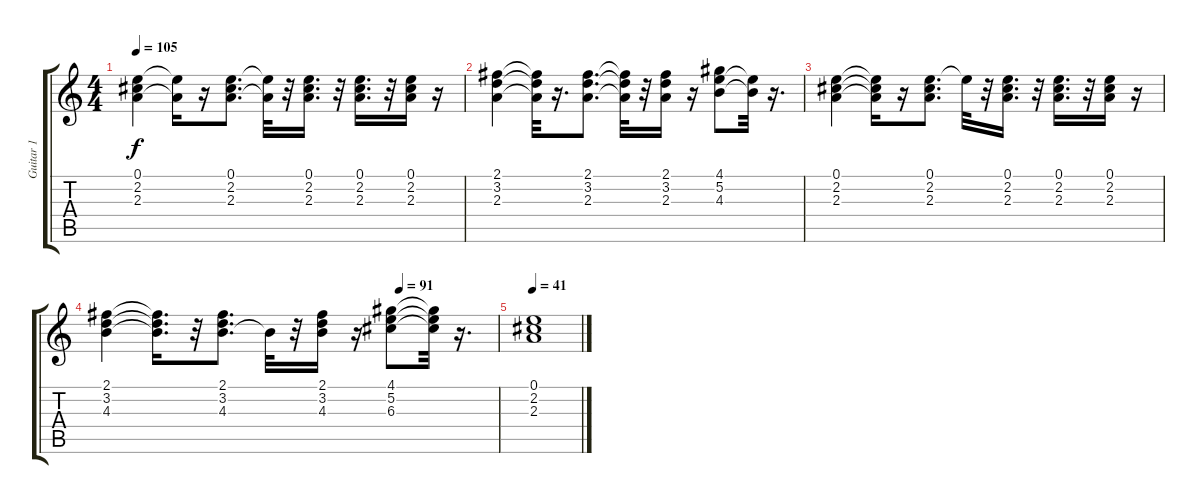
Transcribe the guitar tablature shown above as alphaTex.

\track ("Guitar 1" "Guitar 1") {instrument electricguitarclean}
\staff {score tabs}
\tuning (E4 B3 G3 D3 A2 E2) {hide}
\ts (4 4)
\tempo 105
\clef g2
\ks c
(0.1 2.2 2.3).4{dy f} (0.1{t} 2.3{t}).16 r.16 (0.1 2.2 2.3).8{d} (0.1{t} 2.3{t}).32 r.32 (0.1 2.2 2.3).16{d} r.32 (0.1 2.2 2.3).16{d} r.32 (0.1 2.2 2.3).16 r.16 |
(2.1 3.2 2.3).4{volume 7} (2.1{t} 3.2{t} 2.3{t}).32 r.16{d} (2.1 3.2 2.3).8{d} (2.1{t} 3.2{t} 2.3{t}).32 r.32 (2.1 3.2 2.3).16 r.16 (4.1 5.2 4.3).8 (5.2{t} 4.3{t}).32 r.16{d} |
(0.1 2.2 2.3).4 (0.1{t} 2.2{t} 2.3{t}).16 r.16 (0.1 2.2 2.3).8{d} 0.1{t}.32 r.32 (0.1 2.2 2.3).16{d} r.32 (0.1 2.2 2.3).16{d} r.32 (0.1 2.2 2.3).16 r.16 |
\tempo (91 0.75)
(2.1 3.2 4.3).4 (2.1{t} 3.2{t} 4.3{t}).16{d} r.32 (2.1 3.2 4.3).8{d} 4.3{t}.32 r.32 (2.1 3.2 4.3).16 r.16 (4.1 5.2 6.3).8 (4.1{t} 5.2{t} 6.3{t}).32 r.16{d} |
\tempo 41
(0.1 2.2 2.3).1
